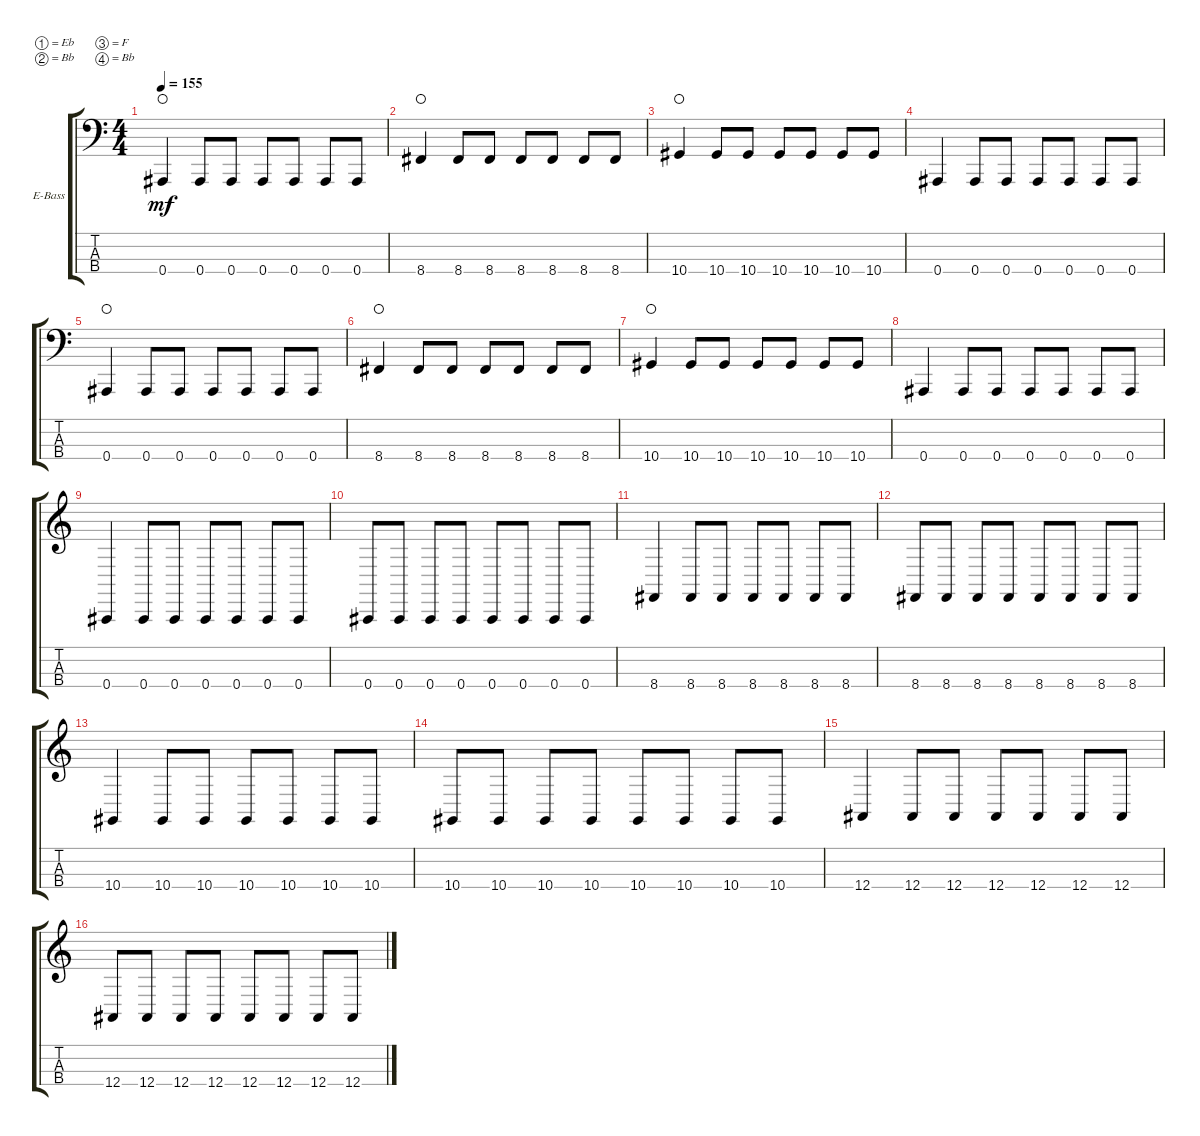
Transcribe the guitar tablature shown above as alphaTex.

\defaultSystemsLayout 4
\bracketExtendMode groupsimilarinstruments
\firstSystemTrackNameOrientation horizontal
\otherSystemsTrackNameOrientation horizontal
\track ("Bass" "E-Bass") {instrument electricbassfinger}
\staff {score tabs}
\tuning (Eb2 Bb1 F1 Bb0)
\ts (4 4)
\tempo 155
\clef f4
\ks c
0.4.4{dy mf waho} 0.4.8 0.4.8 0.4.8 0.4.8 0.4.8 0.4.8 |
8.4.4{waho} 8.4.8 8.4.8 8.4.8 8.4.8 8.4.8 8.4.8 |
10.4.4{waho} 10.4.8 10.4.8 10.4.8 10.4.8 10.4.8 10.4.8 |
0.4.4 0.4.8 0.4.8 0.4.8 0.4.8 0.4.8 0.4.8 |
0.4.4{waho} 0.4.8 0.4.8 0.4.8 0.4.8 0.4.8 0.4.8 |
8.4.4{waho} 8.4.8 8.4.8 8.4.8 8.4.8 8.4.8 8.4.8 |
10.4.4{waho} 10.4.8 10.4.8 10.4.8 10.4.8 10.4.8 10.4.8 |
0.4.4 0.4.8 0.4.8 0.4.8 0.4.8 0.4.8 0.4.8 |
\clef g2
0.4.4 0.4.8 0.4.8 0.4.8 0.4.8 0.4.8 0.4.8 |
0.4.8 0.4.8 0.4.8 0.4.8 0.4.8 0.4.8 0.4.8 0.4.8 |
8.4.4 8.4.8 8.4.8 8.4.8 8.4.8 8.4.8 8.4.8 |
8.4.8 8.4.8 8.4.8 8.4.8 8.4.8 8.4.8 8.4.8 8.4.8 |
10.4.4 10.4.8 10.4.8 10.4.8 10.4.8 10.4.8 10.4.8 |
10.4.8 10.4.8 10.4.8 10.4.8 10.4.8 10.4.8 10.4.8 10.4.8 |
12.4.4 12.4.8 12.4.8 12.4.8 12.4.8 12.4.8 12.4.8 |
12.4.8 12.4.8 12.4.8 12.4.8 12.4.8 12.4.8 12.4.8 12.4.8
